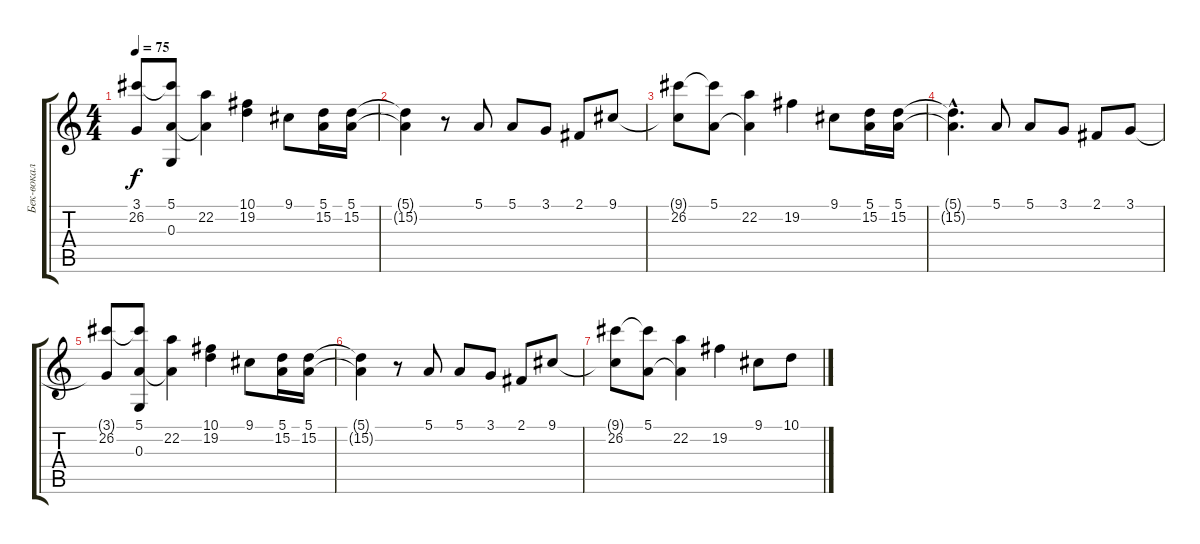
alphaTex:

\track ("Бек-вокал" "Бек-вокал") {instrument englishhorn}
\staff {score tabs}
\tuning (E4 B3 G3 D3 A2 E2) {hide}
\ts (4 4)
\tempo 75
\clef g2
\ks c
(3.1{t} 26.2).8{dy f} (5.1 26.2{t} 0.3).8 (5.1{t} 22.2).4 (10.1 19.2).4 9.1.8 (5.1 15.2).16 (5.1 15.2).16 |
(5.1{t} 15.2{t}).4 r.8 5.1.8 5.1.8 3.1.8 2.1.8 9.1.8 |
(9.1{t} 26.2).8 (5.1 26.2{t}).8 (5.1{t} 22.2).4 19.2.4 9.1.8 (5.1 15.2).16 (5.1 15.2).16 |
(5.1{hac t} 15.2{hac t}).4{d} 5.1.8 5.1.8 3.1.8 2.1.8 3.1.8 |
(3.1{t} 26.2).8 (5.1 26.2{t} 0.3).8 (5.1{t} 22.2).4 (10.1 19.2).4 9.1.8 (5.1 15.2).16 (5.1 15.2).16 |
(5.1{t} 15.2{t}).4 r.8 5.1.8 5.1.8 3.1.8 2.1.8 9.1.8 |
(9.1{t} 26.2).8 (5.1 26.2{t}).8 (5.1{t} 22.2).4 19.2.4 9.1.8 10.1.8
